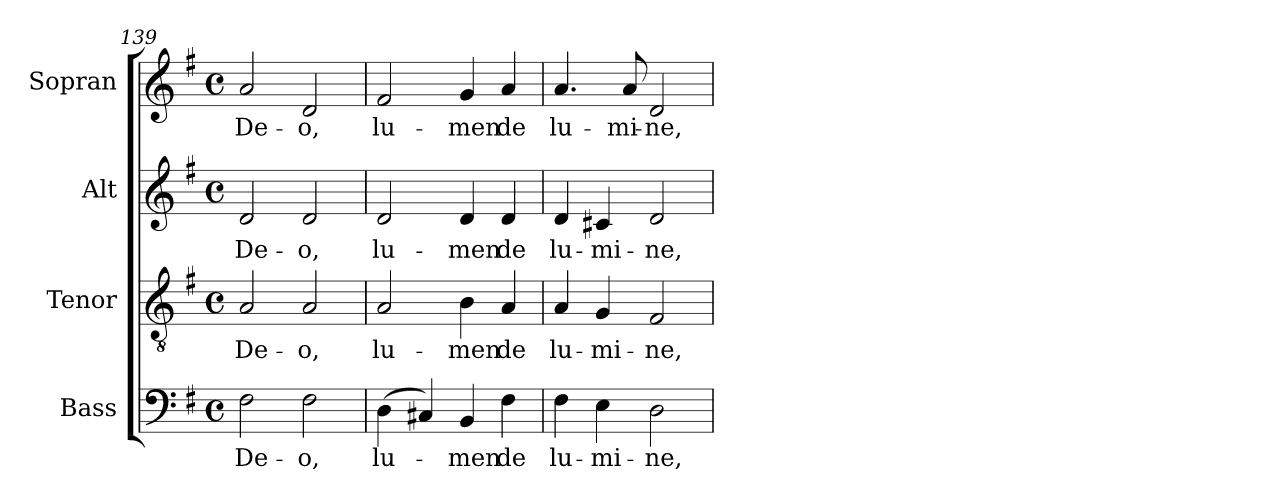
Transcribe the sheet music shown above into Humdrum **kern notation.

**kern	**text	**kern	**text	**kern	**text	**kern	**text
*part4	*part4	*part3	*part3	*part2	*part2	*part1	*part1
*staff4	*staff4	*staff3	*staff3	*staff2	*staff2	*staff1	*staff1
*I"Bass	*	*I"Tenor	*	*I"Alt	*	*I"Sopran	*
*I'B.	*	*I'T.	*	*I'A.	*	*I'S.	*
*clefF4	*	*clefGv2	*	*clefG2	*	*clefG2	*
*k[f#]	*	*k[f#]	*	*k[f#]	*	*k[f#]	*
*G:	*	*G:	*	*G:	*	*G:	*
*M4/4	*	*M4/4	*	*M4/4	*	*M4/4	*
*met(c)	*	*met(c)	*	*met(c)	*	*met(c)	*
=139	=139	=139	=139	=139	=139	=139	=139
!	!LO:LY:b	!	!LO:LY:b	!	!LO:LY:b	!	!LO:LY:b
2F#\	De-	2A/	De-	2d/	De-	2a/	De-
!	!LO:LY:b	!	!LO:LY:b	!	!LO:LY:b	!	!LO:LY:b
2F#\	-o,	2A/	-o,	2d/	-o,	2d/	-o,
=140	=140	=140	=140	=140	=140	=140	=140
!	!LO:LY:b	!	!LO:LY:b	!	!LO:LY:b	!	!LO:LY:b
(>4D\	lu-	2A/	lu-	2d/	lu-	2f#/	lu-
4C#X/)	.	.	.	.	.	.	.
!	!LO:LY:b	!	!LO:LY:b	!	!LO:LY:b	!	!LO:LY:b
4BB/	-men	4B\	-men	4d/	-men	4g/	-men
!	!LO:LY:b	!	!LO:LY:b	!	!LO:LY:b	!	!LO:LY:b
4F#\	de	4A/	de	4d/	de	4a/	de
!!LO:LB:g=z
=141	=141	=141	=141	=141	=141	=141	=141
!	!LO:LY:b	!	!LO:LY:b	!	!LO:LY:b	!	!LO:LY:b
4F#\	lu-	4A/	lu-	4d/	lu-	4.a/	lu-
!	!LO:LY:b	!	!LO:LY:b	!	!LO:LY:b	!	!
4E\	-mi-	4G/	-mi-	4c#X/	-mi-	.	.
!	!	!	!	!	!	!	!LO:LY:b
.	.	.	.	.	.	8a/	-mi-
!	!LO:LY:b	!	!LO:LY:b	!	!LO:LY:b	!	!LO:LY:b
2D\	-ne,	2F#/	-ne,	2d/	-ne,	2d/	-ne,
=	=	=	=	=	=	=	=
*-	*-	*-	*-	*-	*-	*-	*-
